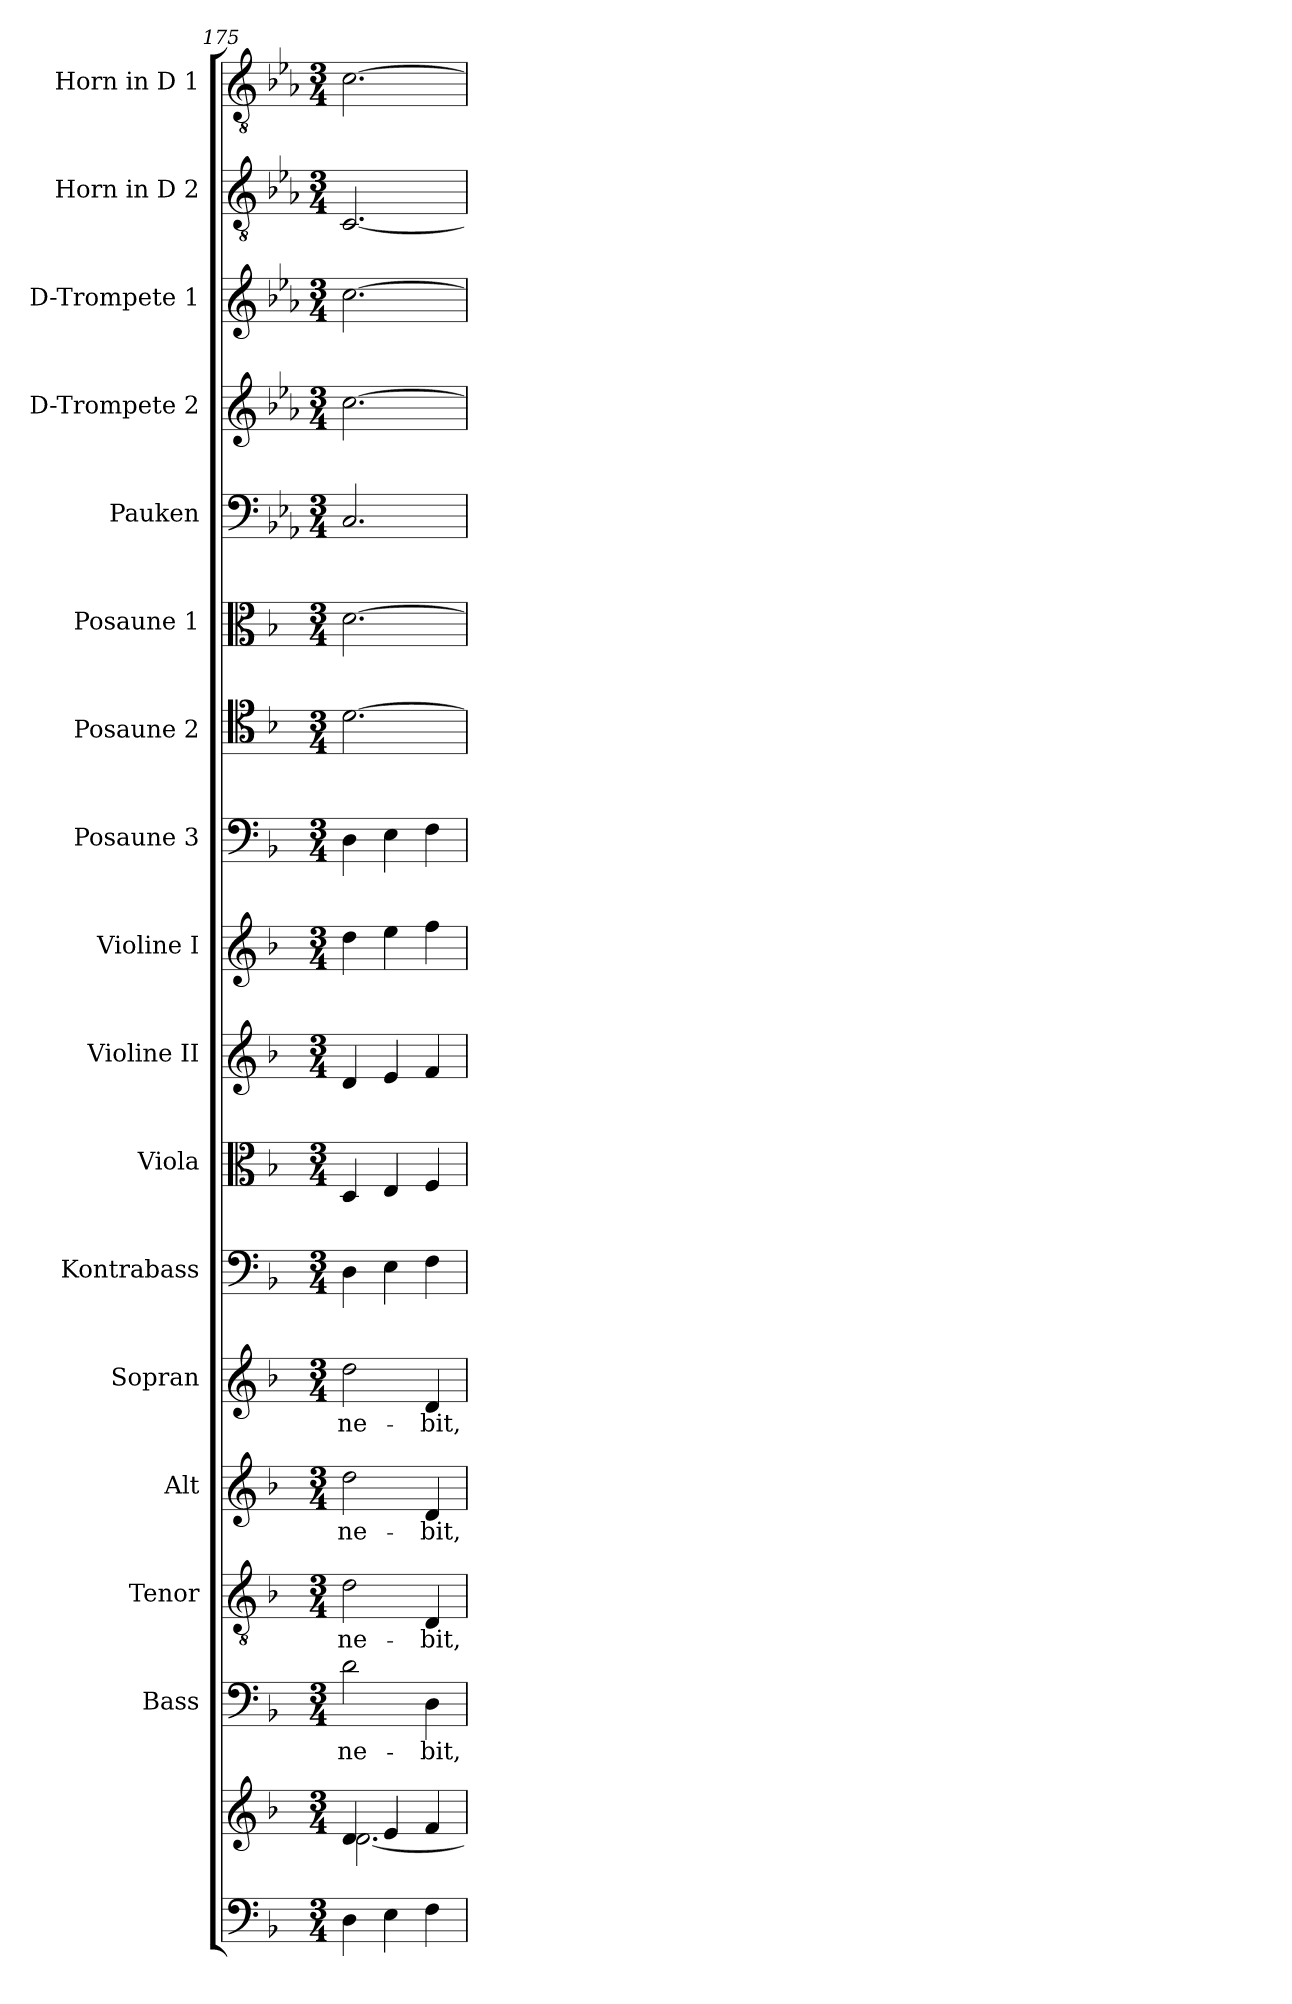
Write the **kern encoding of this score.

**kern	**kern	**kern	**text	**kern	**text	**kern	**text	**kern	**text	**kern	**kern	**kern	**kern	**kern	**kern	**kern	**kern	**kern	**kern	**kern	**kern
*part17	*part17	*part16	*part16	*part15	*part15	*part14	*part14	*part13	*part13	*part12	*part11	*part10	*part9	*part8	*part7	*part6	*part5	*part4	*part3	*part2	*part1
*staff18	*staff17	*staff16	*staff16	*staff15	*staff15	*staff14	*staff14	*staff13	*staff13	*staff12	*staff11	*staff10	*staff9	*staff8	*staff7	*staff6	*staff5	*staff4	*staff3	*staff2	*staff1
*	*	*I"Bass	*	*I"Tenor	*	*I"Alt	*	*I"Sopran	*	*I"Kontrabass	*I"Viola	*I"Violine II	*I"Violine I	*I"Posaune 3	*I"Posaune 2	*I"Posaune 1	*I"Pauken	*I"D-Trompete 2	*I"D-Trompete 1	*I"Horn in D 2	*I"Horn in D 1
*	*	*I'B.	*	*I'T.	*	*I'A.	*	*I'S.	*	*I'Kb.	*I'Vla.	*I'Vl. II	*I'Vl. I	*I'Pos. 3	*I'Pos. 2	*I'Pos. 1	*I'Pk.	*I'D Trp. 2	*I'D Trp. 1	*I'Hrn. 2	*I'Hrn. 1
*clefF4	*clefG2	*clefF4	*	*clefGv2	*	*clefG2	*	*clefG2	*	*clefF4	*clefC3	*clefG2	*clefG2	*clefF4	*clefC4	*clefC3	*clefF4	*clefG2	*clefG2	*clefGv2	*clefGv2
*	*	*	*	*	*	*	*	*	*	*ITrd7c12	*	*	*	*	*	*	*ITrd-1c-2	*ITrd-1c-2	*ITrd-1c-2	*ITrd-1c-2	*ITrd-1c-2
*k[b-]	*k[b-]	*k[b-]	*	*k[b-]	*	*k[b-]	*	*k[b-]	*	*k[b-]	*k[b-]	*k[b-]	*k[b-]	*k[b-]	*k[b-]	*k[b-]	*k[b-]	*k[b-]	*k[b-]	*k[b-]	*k[b-]
*F:	*F:	*F:	*	*F:	*	*F:	*	*F:	*	*F:	*F:	*F:	*F:	*F:	*F:	*F:	*F:	*F:	*F:	*F:	*F:
*M3/4	*M3/4	*M3/4	*	*M3/4	*	*M3/4	*	*M3/4	*	*M3/4	*M3/4	*M3/4	*M3/4	*M3/4	*M3/4	*M3/4	*M3/4	*M3/4	*M3/4	*M3/4	*M3/4
=175	=175	=175	=175	=175	=175	=175	=175	=175	=175	=175	=175	=175	=175	=175	=175	=175	=175	=175	=175	=175	=175
*	*^	*	*	*	*	*	*	*	*	*	*	*	*	*	*	*	*	*	*	*	*
!	!	!	!	!LO:LY:b	!	!LO:LY:b	!	!LO:LY:b	!	!LO:LY:b	!	!	!	!	!	!	!	!	!	!	!	!
4D\	4d/	[<2.d\	2d\	-ne-	2d\	-ne-	2dd\	-ne-	2dd\	-ne-	4DD\	4D/	4d/	4dd\	4D\	[2.d\	[2.d\	2.D/	[2.dd\	[2.dd\	[2.D/	[2.d\
4E\	4e/	.	.	.	.	.	.	.	.	.	4EE\	4E/	4e/	4ee\	4E\	.	.	.	.	.	.	.
!	!	!	!	!LO:LY:b	!	!LO:LY:b	!	!LO:LY:b	!	!LO:LY:b	!	!	!	!	!	!	!	!	!	!	!	!
4F\	4f/	.	4D\	-bit,	4D/	-bit,	4d/	-bit,	4d/	-bit,	4FF\	4F/	4f/	4ff\	4F\	.	.	.	.	.	.	.
*	*v	*v	*	*	*	*	*	*	*	*	*	*	*	*	*	*	*	*	*	*	*	*
=	=	=	=	=	=	=	=	=	=	=	=	=	=	=	=	=	=	=	=	=	=
*-	*-	*-	*-	*-	*-	*-	*-	*-	*-	*-	*-	*-	*-	*-	*-	*-	*-	*-	*-	*-	*-
